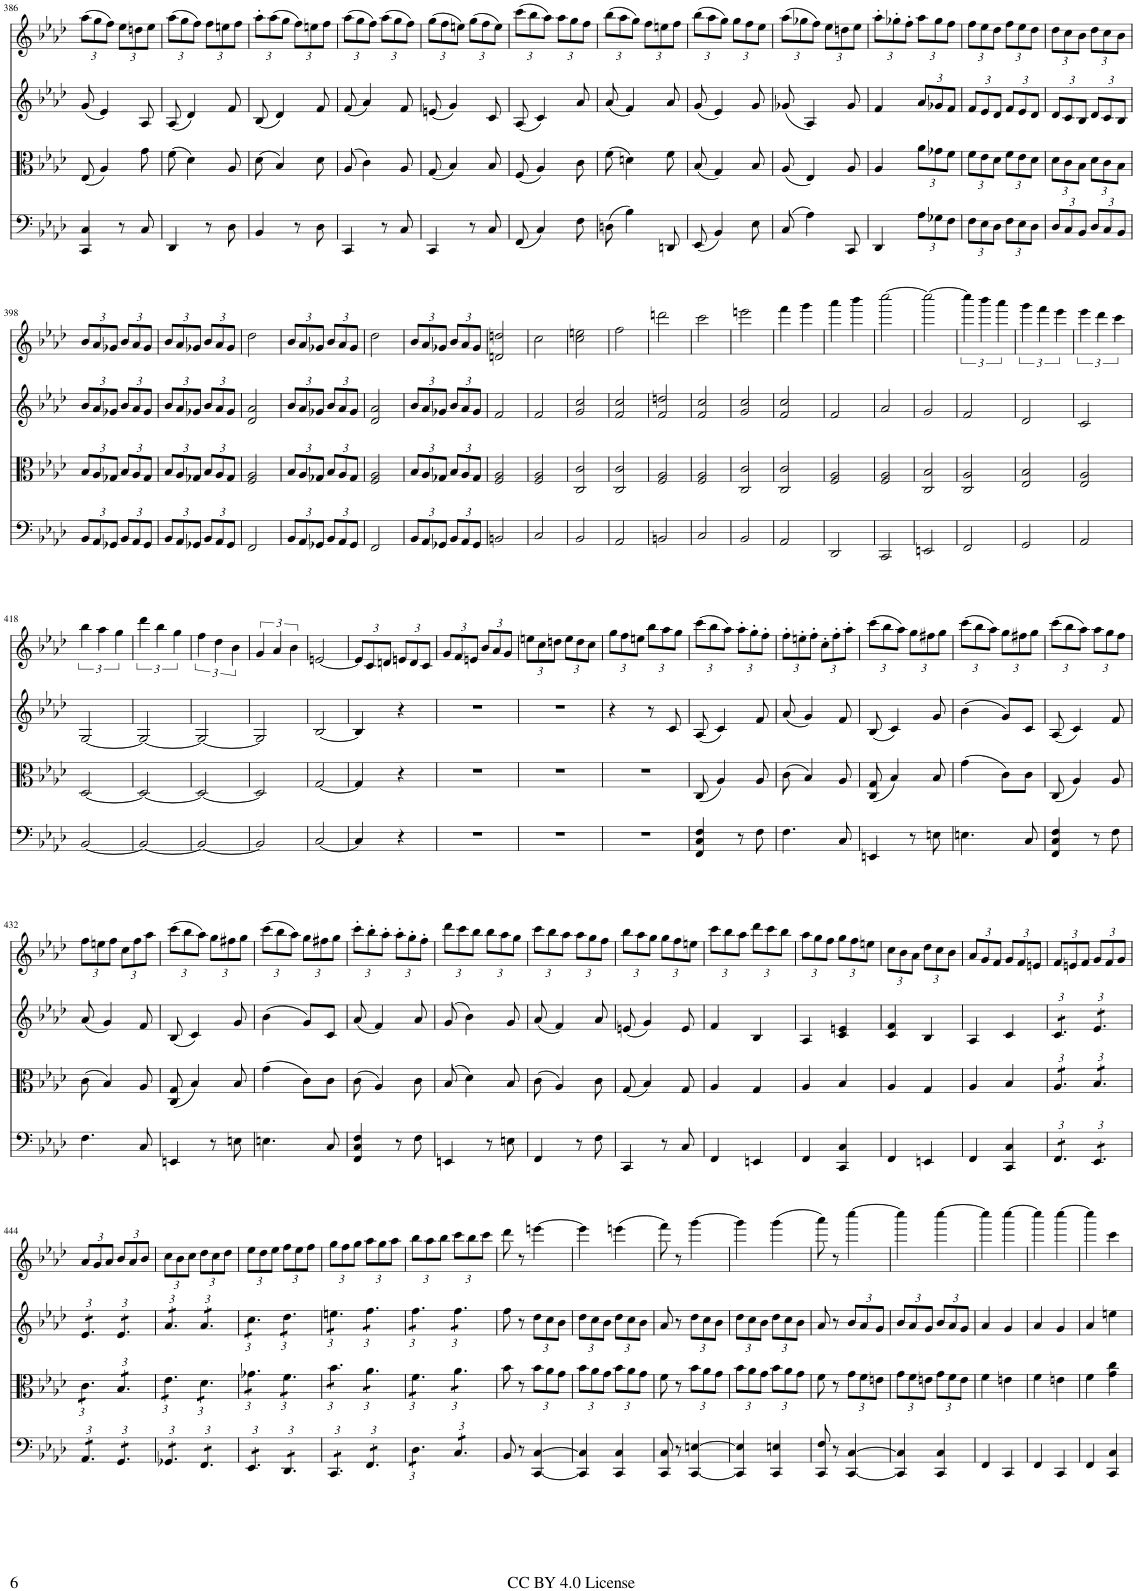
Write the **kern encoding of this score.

**kern	**kern	**kern	**kern
*part4	*part3	*part2	*part1
*staff4	*staff3	*staff2	*staff1
*I"Cello	*I"Viola	*I"Violin II	*I"Violin I
*	*I'Vla	*I'Vln	*I'Vln
!!LO:PB:g=z
*clefF4	*clefC3	*clefG2	*clefG2
*k[b-e-a-d-]	*k[b-e-a-d-]	*k[b-e-a-d-]	*k[b-e-a-d-]
*M2/4	*M2/4	*M2/4	*M2/4
*	*	*	*Xbrackettup
=386	=386	=386	=386
4CC/ 4C/	(8E-/	(8g/	(12aa-\L
.	.	.	12gg\
.	4A-/)	4e-/)	.
.	.	.	12ff\J)
8r	.	.	12ee-\L
.	.	.	12ddn\
8C/	8g\	8A-/	.
.	.	.	12ee-\J
=387	=387	=387	=387
4DD-/	(8f\	(8A-/	(12aa-\L
.	.	.	12gg\
.	4d-\)	4d-/)	.
.	.	.	12ff\J)
8r	.	.	12ff\L
.	.	.	12een\
8D-\	8A-/	8f/	.
.	.	.	12ff\J
=388	=388	=388	=388
4BB-/	(8d-\	(8B-/	12aa-'\L
.	.	.	(12aa-\
.	4B-/)	4d-/)	.
.	.	.	12gg\J
8r	.	.	12ff\L)
.	.	.	12een\
8D-\	8d-\	8f/	.
.	.	.	12ff\J
=389	=389	=389	=389
4CC/	(8A-/	(8f/	(12aa-\L
.	.	.	12gg\
.	4c\)	4a-/)	.
.	.	.	12ff\J)
8r	.	.	(12aa-\L
.	.	.	12gg\
8C/	8A-/	8f/	.
.	.	.	12ff\J)
=390	=390	=390	=390
4CC/	(8G/	(8en/	(12gg\L
.	.	.	12ff\
.	4B-/)	4g/)	.
.	.	.	12een\J)
8r	.	.	(12gg\L
.	.	.	12ff\
8C/	8B-/	8c/	.
.	.	.	12ee\J)
=391	=391	=391	=391
(8FF/	(8F/	(8A-/	(12ccc\L
.	.	.	12bb-\
4C/)	4A-/)	4c/)	.
.	.	.	12aa-\J)
.	.	.	12aa-\L
.	.	.	12gg\
8F\	8c\	8a-/	.
.	.	.	12ff\J
=392	=392	=392	=392
(8Dn\	(8f\	(8a-/	(12bb-\L
.	.	.	12aa-\
4B-\)	4dn\)	4f/)	.
.	.	.	12gg\J)
.	.	.	12ff\L
.	.	.	12een\
8DDn/	8f\	8a-/	.
.	.	.	12ff\J
=393	=393	=393	=393
(8EE-/	(8B-/	(8g/	(12bb-\L
.	.	.	12aa-\
4BB-/)	4G/)	4e-/)	.
.	.	.	12gg\J)
.	.	.	12gg\L
.	.	.	12ff\
8E-\	8B-/	8g/	.
.	.	.	12ee-\J
=394	=394	=394	=394
(8C/	(8A-/	(8g-X/	(12aa-\L
.	.	.	12gg-X\
4A-\)	4E-/)	4A-/)	.
.	.	.	12ff\J)
.	.	.	12ee-\L
.	.	.	12ddn\
8CC/	8A-/	8g-/	.
.	.	.	12ee-\J
=395	=395	=395	=395
4DD-/	4A-/	4f/	12aa-'\L
.	.	.	12gg-X'\
.	.	.	12ff'\J
*Xbrackettup	*Xbrackettup	*Xbrackettup	*
12A-\L	12a-\L	12a-/L	12aa-\L
12G-X\	12g-X\	12g-X/	12gg-\
12F\J	12f\J	12f/J	12ff\J
=396	=396	=396	=396
12F\L	12f\L	12f/L	12ff\L
12E-\	12e-\	12e-/	12ee-\
12D-\J	12d-\J	12d-/J	12dd-\J
12F\L	12f\L	12f/L	12ff\L
12E-\	12e-\	12e-/	12ee-\
12D-\J	12d-\J	12d-/J	12dd-\J
=397	=397	=397	=397
12D-/L	12d-\L	12d-/L	12dd-\L
12C/	12c\	12c/	12cc\
12BB-/J	12B-\J	12B-/J	12b-\J
12D-/L	12d-\L	12d-/L	12dd-\L
12C/	12c\	12c/	12cc\
12BB-/J	12B-\J	12B-/J	12b-\J
!!LO:LB:g=z
=398	=398	=398	=398
12BB-/L	12B-/L	12b-/L	12b-/L
12AA-/	12A-/	12a-/	12a-/
12GG-X/J	12G-X/J	12g-X/J	12g-X/J
12BB-/L	12B-/L	12b-/L	12b-/L
12AA-/	12A-/	12a-/	12a-/
12GG-/J	12G-/J	12g-/J	12g-/J
=399	=399	=399	=399
12BB-/L	12B-/L	12b-/L	12b-/L
12AA-/	12A-/	12a-/	12a-/
12GG-X/J	12G-X/J	12g-X/J	12g-X/J
12BB-/L	12B-/L	12b-/L	12b-/L
12AA-/	12A-/	12a-/	12a-/
12GG-/J	12G-/J	12g-/J	12g-/J
=400	=400	=400	=400
2FF/	2F/ 2A-/	2d-/ 2a-/	2dd-\
=401	=401	=401	=401
12BB-/L	12B-/L	12b-/L	12b-/L
12AA-/	12A-/	12a-/	12a-/
12GG-X/J	12G-X/J	12g-X/J	12g-X/J
12BB-/L	12B-/L	12b-/L	12b-/L
12AA-/	12A-/	12a-/	12a-/
12GG-/J	12G-/J	12g-/J	12g-/J
=402	=402	=402	=402
2FF/	2F/ 2A-/	2d-/ 2a-/	2dd-\
=403	=403	=403	=403
12BB-/L	12B-/L	12b-/L	12b-/L
12AA-/	12A-/	12a-/	12a-/
12GG-X/J	12G-X/J	12g-X/J	12g-X/J
12BB-/L	12B-/L	12b-/L	12b-/L
12AA-/	12A-/	12a-/	12a-/
12GG-/J	12G-/J	12g-/J	12g-/J
=404	=404	=404	=404
2BBn/	2F/ 2A-/	2f/	2dn/ 2ddn/
=405	=405	=405	=405
2C/	2F/ 2A-/	2f/	2cc\
=406	=406	=406	=406
2BB-/	2C/ 2c/	2g/ 2cc/	2cc\ 2een\
=407	=407	=407	=407
2AA-/	2C/ 2c/	2f/ 2cc/	2ff\
=408	=408	=408	=408
2BBn/	2F/ 2A-/	2f/ 2ddn/	2dddn\
=409	=409	=409	=409
2C/	2F/ 2A-/	2f/ 2cc/	2ccc\
=410	=410	=410	=410
2BB-/	2C/ 2c/	2g/ 2cc/	2eeen\
=411	=411	=411	=411
2AA-/	2C/ 2c/	2f/ 2cc/	4fff\
.	.	.	4ggg\
=412	=412	=412	=412
2DD-/	2F/ 2A-/	2f/	4aaa-\
.	.	.	4bbb-\
=413	=413	=413	=413
2CC/	2F/ 2A-/	2a-/	[2cccc\
=414	=414	=414	=414
2EEn/	2C/ 2B-/	2g/	2cccc\_
=415	=415	=415	=415
*	*	*	*brackettup
2FF/	2C/ 2A-/	2f/	6cccc\]
.	.	.	6bbb-\
.	.	.	6aaa-\
=416	=416	=416	=416
2GG/	2E-/ 2B-/	2d-/	6ggg\
.	.	.	6fff\
.	.	.	6eee-\
=417	=417	=417	=417
2AA-/	2E-/ 2A-/	2c/	6eee-\
.	.	.	6ddd-\
.	.	.	6ccc\
!!LO:LB:g=z
=418	=418	=418	=418
[2BB-/	[2D-/	[2G/	6bb-\
.	.	.	6aa-\
.	.	.	6gg\
=419	=419	=419	=419
2BB-/_	2D-/_	2G/_	6ddd-\
.	.	.	6bb-\
.	.	.	6gg\
=420	=420	=420	=420
2BB-/_	2D-/_	2G/_	6ff\
.	.	.	6dd-\
.	.	.	6b-\
=421	=421	=421	=421
2BB-/]	2D-/]	2G/]	6g/
.	.	.	6a-/
.	.	.	6b-\
=422	=422	=422	=422
[2C/	[2G/	[2B-/	[2en/
=423	=423	=423	=423
*	*	*	*Xbrackettup
4C/]	4G/]	4B-/]	12e/L]
.	.	.	12c/
.	.	.	12dn/J
4r	4r	4r	12en/L
.	.	.	12d/
.	.	.	12c/J
=424	=424	=424	=424
2r	2r	2r	12g/L
.	.	.	12f/
.	.	.	12en/J
.	.	.	12b-/L
.	.	.	12a-/
.	.	.	12g/J
=425	=425	=425	=425
2r	2r	2r	12een\L
.	.	.	12cc\
.	.	.	12ddn\J
.	.	.	12ee\L
.	.	.	12dd\
.	.	.	12cc\J
=426	=426	=426	=426
2r	2r	4r	12gg\L
.	.	.	12ff\
.	.	.	12een\J
.	.	8r	12bb-\L
.	.	.	12aa-\
.	.	8c/	.
.	.	.	12gg\J
=427	=427	=427	=427
4FF/ 4C/ 4F/	(8C/	(8A-/	(12ccc\L
.	.	.	12bb-\
.	4A-/)	4c/)	.
.	.	.	12aa-\J)
8r	.	.	12aa-'\L
.	.	.	12gg'\
8F\	8A-/	8f/	.
.	.	.	12ff'\J
=428	=428	=428	=428
4.F\	(8c\	(8a-/	12ff'\L
.	.	.	12een'\
.	4B-/)	4g/)	.
.	.	.	12ff'\J
.	.	.	12cc'\L
.	.	.	12ff'\
8C/	8A-/	8f/	.
.	.	.	12aa-'\J
=429	=429	=429	=429
4EEn/	(8C/ 8G/	(8B-/	(12ccc\L
.	.	.	12bb-\
.	4B-/)	4c/)	.
.	.	.	12aa-\J)
8r	.	.	12gg\L
.	.	.	12ff#X\
8En\	8B-/	8g/	.
.	.	.	12gg\J
=430	=430	=430	=430
4.En\	(4g\	(4b-\	(12ccc\L
.	.	.	12bb-\
.	.	.	12aa-\J)
.	8c\L)	8g/L)	12gg\L
.	.	.	12ff#X\
8C/	8c\J	8c/J	.
.	.	.	12gg\J
=431	=431	=431	=431
4FF/ 4C/ 4F/	(8C/	(8A-/	(12ccc\L
.	.	.	12bb-\
.	4A-/)	4c/)	.
.	.	.	12aa-\J)
8r	.	.	12aa-\L
.	.	.	12gg\
8F\	8A-/	8f/	.
.	.	.	12ff\J
!!LO:LB:g=z
=432	=432	=432	=432
4.F\	(8c\	(8a-/	12ff\L
.	.	.	12een\
.	4B-/)	4g/)	.
.	.	.	12ff\J
.	.	.	12cc\L
.	.	.	12ff\
8C/	8A-/	8f/	.
.	.	.	12aa-\J
=433	=433	=433	=433
4EEn/	(8C/ 8G/	(8B-/	(12ccc\L
.	.	.	12bb-\
.	4B-/)	4c/)	.
.	.	.	12aa-\J)
8r	.	.	12gg\L
.	.	.	12ff#X\
8En\	8B-/	8g/	.
.	.	.	12gg\J
=434	=434	=434	=434
4.En\	(4g\	(4b-\	(12ccc\L
.	.	.	12bb-\
.	.	.	12aa-\J)
.	8c\L)	8g/L)	12gg\L
.	.	.	12ff#X\
8C/	8c\J	8c/J	.
.	.	.	12gg\J
=435	=435	=435	=435
4FF/ 4C/ 4F/	(8c\	(8a-/	12ccc'\L
.	.	.	12bb-'\
.	4A-/)	4f/)	.
.	.	.	12aa-'\J
8r	.	.	12aa-'\L
.	.	.	12gg'\
8F\	8c\	8a-/	.
.	.	.	12ff'\J
=436	=436	=436	=436
4EEn/	(8B-/	(8g/	12ddd-\L
.	.	.	12ccc\
.	4d-\)	4b-\)	.
.	.	.	12bb-\J
8r	.	.	12bb-\L
.	.	.	12aa-\
8En\	8B-/	8g/	.
.	.	.	12gg\J
=437	=437	=437	=437
4FF/	(8c\	(8a-/	12ccc\L
.	.	.	12bb-\
.	4A-/)	4f/)	.
.	.	.	12aa-\J
8r	.	.	12aa-\L
.	.	.	12gg\
8F\	8c\	8a-/	.
.	.	.	12ff\J
=438	=438	=438	=438
4CC/	(8G/	(8en/	12bb-\L
.	.	.	12aa-\
.	4B-/)	4g/)	.
.	.	.	12gg\J
8r	.	.	12gg\L
.	.	.	12ff\
8C/	8G/	8e/	.
.	.	.	12een\J
=439	=439	=439	=439
4FF/	4A-/	4f/	12ccc\L
.	.	.	12bb-\
.	.	.	12aa-\J
4EEn/	4G/	4B-/	12ddd-\L
.	.	.	12ccc\
.	.	.	12bb-\J
=440	=440	=440	=440
4FF/	4A-/	4A-/	12aa-\L
.	.	.	12gg\
.	.	.	12ff\J
4CC/ 4C/	4B-/	4c/ 4en/	12gg\L
.	.	.	12ff\
.	.	.	12een\J
=441	=441	=441	=441
4FF/	4A-/	4c/ 4f/	12cc\L
.	.	.	12b-\
.	.	.	12a-\J
4EEn/	4G/	4B-/	12dd-\L
.	.	.	12cc\
.	.	.	12b-\J
=442	=442	=442	=442
4FF/	4A-/	4A-/	12a-/L
.	.	.	12g/
.	.	.	12f/J
4CC/ 4C/	4B-/	4c/	12g/L
.	.	.	12f/
.	.	.	12en/J
=443	=443	=443	=443
*tremolo	*	*	*
*	*tremolo	*	*
*	*	*tremolo	*
12FF/L	12A-/L	12c/L	12f/L
12FF/	12A-/	12c/	12en/
12FF/J	12A-/J	12c/J	12f/J
12EE-/L	12B-/L	12e-/L	12g/L
12EE-/	12B-/	12e-/	12f/
12EE-/J	12B-/J	12e-/J	12g/J
!!LO:LB:g=z
=444	=444	=444	=444
12AA-/L	12c\L	12e-/L	12a-/L
12AA-/	12c\	12e-/	12g/
12AA-/J	12c\J	12e-/J	12a-/J
12GG/L	12B-/L	12e-/L	12b-/L
12GG/	12B-/	12e-/	12a-/
12GG/J	12B-/J	12e-/J	12b-/J
=445	=445	=445	=445
12GG-X/L	12e-\L	12a-/L	12cc\L
12GG-X/	12e-\	12a-/	12b-\
12GG-X/J	12e-\J	12a-/J	12cc\J
12FF/L	12d-\L	12a-/L	12dd-\L
12FF/	12d-\	12a-/	12cc\
12FF/J	12d-\J	12a-/J	12dd-\J
=446	=446	=446	=446
12EE-/L	12g-X\L	12cc\L	12ee-\L
12EE-/	12g-X\	12cc\	12dd-\
12EE-/J	12g-X\J	12cc\J	12ee-\J
12DD-/L	12f\L	12dd-\L	12ff\L
12DD-/	12f\	12dd-\	12ee-\
12DD-/J	12f\J	12dd-\J	12ff\J
=447	=447	=447	=447
12CC/L	12b-\L	12een\L	12gg\L
12CC/	12b-\	12een\	12ff\
12CC/J	12b-\J	12een\J	12gg\J
12FF/L	12a-\L	12ff\L	12aa-\L
12FF/	12a-\	12ff\	12gg\
12FF/J	12a-\J	12ff\J	12aa-\J
=448	=448	=448	=448
12D-\L	12f\L	12ff\L	12bb-\L
12D-\	12f\	12ff\	12aa-\
12D-\J	12f\J	12ff\J	12bb-\J
12C/L	12a-\L	12ff\L	12ccc\L
12C/	12a-\	12ff\	12bb-\
12C/J	12a-\J	12ff\J	12ccc\J
*	*	*Xtremolo	*
*	*Xtremolo	*	*
*Xtremolo	*	*	*
=449	=449	=449	=449
8BB-/	8b-\	8ff\	8ddd-\
8r	8r	8r	8r
[4CC/ [4C/	12b-\L	12dd-\L	[4eeen\
.	12a-\	12cc\	.
.	12g\J	12b-\J	.
=450	=450	=450	=450
4CC/] 4C/]	12b-\L	12dd-\L	4eee\]
.	12a-\	12cc\	.
.	12g\J	12b-\J	.
4CC/ 4C/	12b-\L	12dd-\L	(4eeen\
.	12a-\	12cc\	.
.	12g\J	12b-\J	.
=451	=451	=451	=451
8CC/ 8C/	8f\	8a-/	8fff\)
8r	8r	8r	8r
[4CC/ [4En/	12b-\L	12dd-\L	[4ggg\
.	12a-\	12cc\	.
.	12g\J	12b-\J	.
=452	=452	=452	=452
4CC/] 4E/]	12b-\L	12dd-\L	4ggg\]
.	12a-\	12cc\	.
.	12g\J	12b-\J	.
4CC/ 4En/	12b-\L	12dd-\L	(4ggg\
.	12a-\	12cc\	.
.	12g\J	12b-\J	.
=453	=453	=453	=453
8CC/ 8F/	8f\	8a-/	8aaa-\)
8r	8r	8r	8r
[4CC/ [4C/	12g\L	12b-/L	[4cccc\
.	12f\	12a-/	.
.	12en\J	12g/J	.
=454	=454	=454	=454
4CC/] 4C/]	12g\L	12b-/L	4cccc\]
.	12f\	12a-/	.
.	12en\J	12g/J	.
4CC/ 4C/	12g\L	12b-/L	[4cccc\
.	12f\	12a-/	.
.	12e\J	12g/J	.
=455	=455	=455	=455
4FF/	4f\	4a-/	4cccc\]
4CC/	4en\	4g/	[4cccc\
=456	=456	=456	=456
4FF/	4f\	4a-/	4cccc\]
4CC/	4en\	4g/	[4cccc\
=457	=457	=457	=457
4FF/	4f\	4a-/	4cccc\]
4CC/ 4C/	4g\ 4cc\	4een\	4ccc\
=	=	=	=
*-	*-	*-	*-
